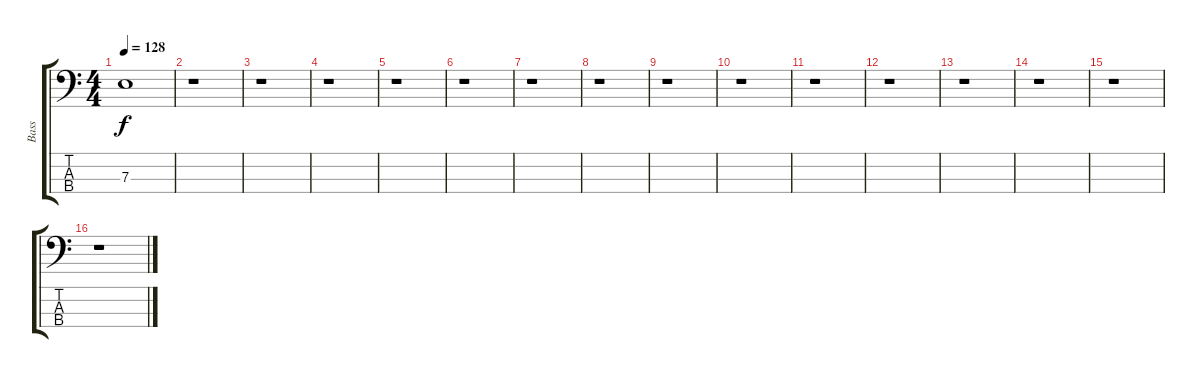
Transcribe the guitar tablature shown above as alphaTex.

\track ("Bass" "Bass") {instrument electricbassfinger}
\staff {score tabs}
\tuning (G2 D2 A1 E1) {hide}
\ts (4 4)
\tempo 128
\clef f4
\ks c
7.3.1{dy f} |
r.1 |
r.1 |
r.1 |
r.1 |
r.1 |
r.1 |
r.1 |
r.1 |
r.1 |
r.1 |
r.1 |
r.1 |
r.1 |
r.1 |
r.1
